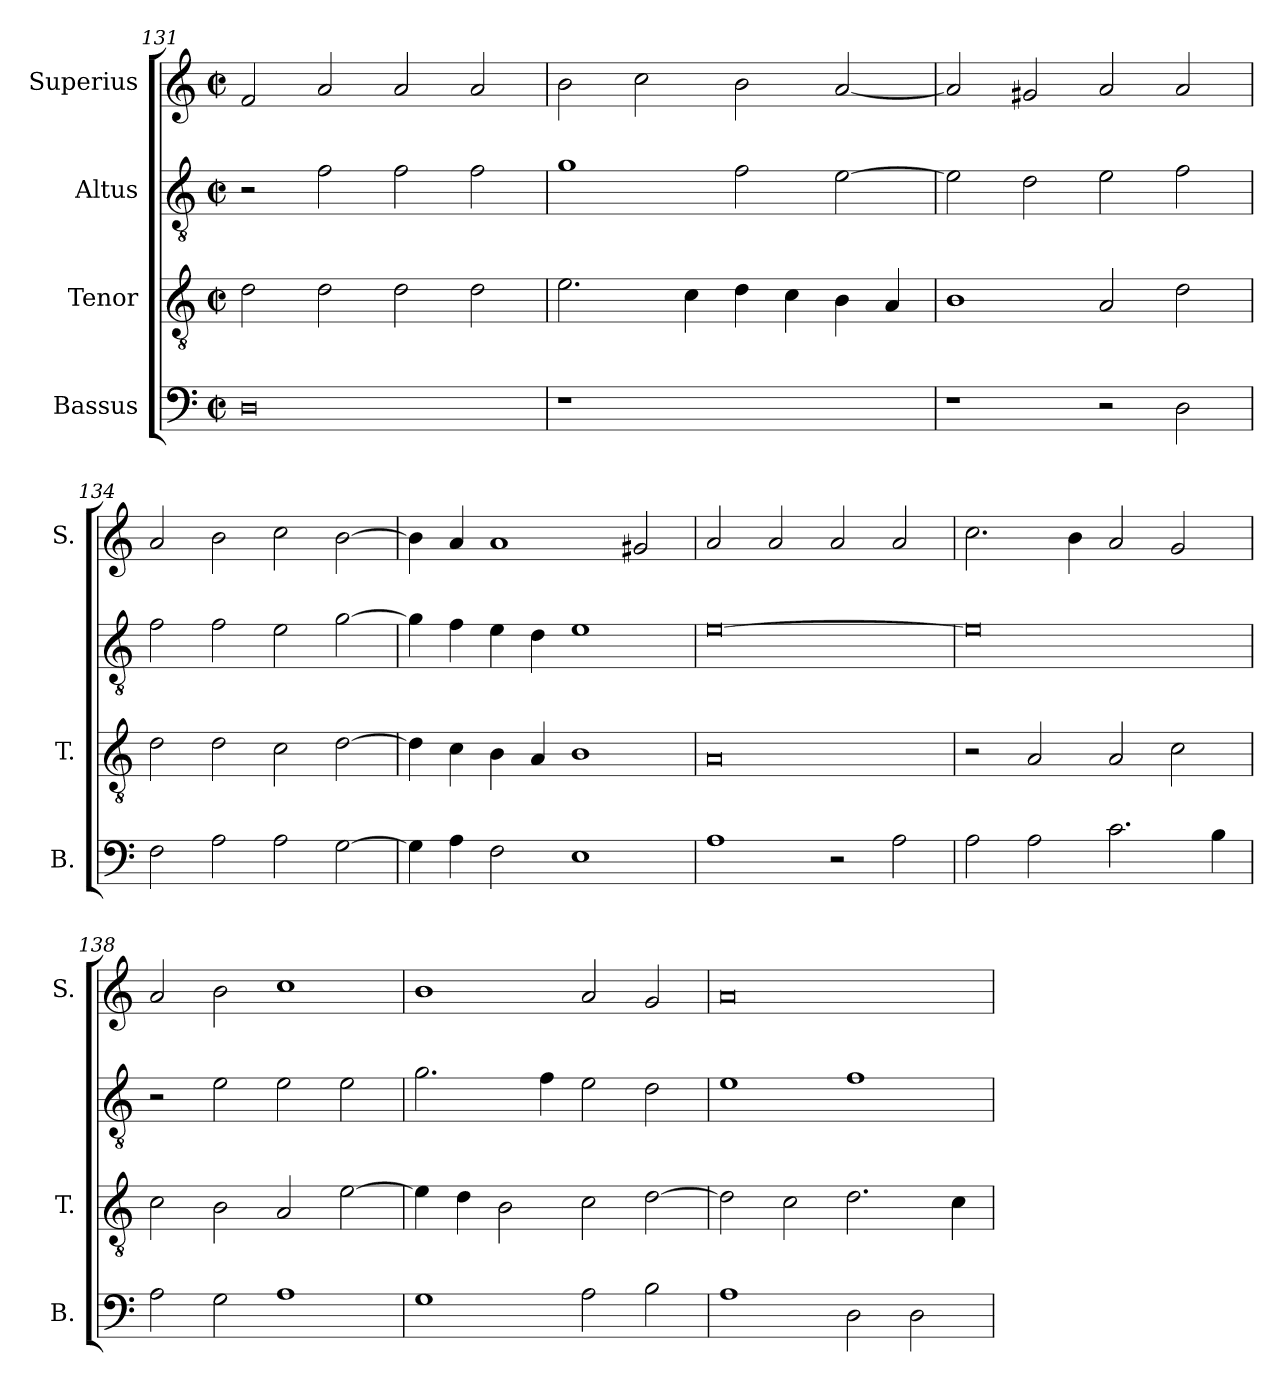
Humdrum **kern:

**kern	**kern	**kern	**kern
*part4	*part3	*part2	*part1
*staff4	*staff3	*staff2	*staff1
*I"Bassus	*I"Tenor	*I"Altus	*I"Superius
*I'B.	*I'T.	*	*I'S.
*clefF4	*clefGv2	*clefGv2	*clefG2
*	*ITrd7c12	*ITrd7c12	*
*k[]	*k[]	*k[]	*k[]
*C:	*C:	*C:	*C:
*M2/2	*M2/2	*M2/2	*M2/2
*met(c|)	*met(c|)	*met(c|)	*met(c|)
=131	=131	=131	=131
0Di	2Di\	2r	2fi/
.	2Di\	2Fi\	2ai/
.	2Di\	2Fi\	2ai/
.	2Di\	2Fi\	2ai/
=132	=132	=132	=132
!LO:N:vis=1	!	!	!
1r	2.Ei\	1Gi	2bi\
.	.	.	2cci\
.	4Ci\	.	.
1ryy	4Di\	2Fi\	2bi\
.	4Ci\	.	.
.	4BBi\	[>2Ei\	[<2ai/
.	4AAi/	.	.
!!LO:LB:g=z
=133	=133	=133	=133
1r	1BBi	2Ei\]	2ai/]
.	.	2Di\	2g#Xi/
2r	2AAi/	2Ei\	2ai/
2Di\	2Di\	2Fi\	2ai/
=134	=134	=134	=134
2Fi\	2Di\	2Fi\	2ai/
2Ai\	2Di\	2Fi\	2bi\
2Ai\	2Ci\	2Ei\	2cci\
[>2Gi\	[>2Di\	[>2Gi\	[>2bi\
=135	=135	=135	=135
4Gi\]	4Di\]	4Gi\]	4bi\]
4Ai\	4Ci\	4Fi\	4ai/
2Fi\	4BBi\	4Ei\	1ai
.	4AAi/	4Di\	.
1Ei	1BBi	1Ei	.
.	.	.	2g#Xi/
=136	=136	=136	=136
1Ai	0AAi	[>0Ei	2ai/
.	.	.	2ai/
2r	.	.	2ai/
2Ai\	.	.	2ai/
=137	=137	=137	=137
2Ai\	2r	0Ei]	2.cci\
2Ai\	2AAi/	.	.
.	.	.	4bi\
2.ci\	2AAi/	.	2ai/
.	2Ci\	.	2gi/
4Bi\	.	.	.
!!LO:PB:g=z
=138	=138	=138	=138
2Ai\	2Ci\	2r	2ai/
2Gi\	2BBi\	2Ei\	2bi\
1Ai	2AAi/	2Ei\	1cci
.	[>2Ei\	2Ei\	.
=139	=139	=139	=139
1Gi	4Ei\]	2.Gi\	1bi
.	4Di\	.	.
.	2BBi\	.	.
.	.	4Fi\	.
2Ai\	2Ci\	2Ei\	2ai/
2Bi\	[>2Di\	2Di\	2gi/
=140	=140	=140	=140
1Ai	2Di\]	1Ei	0ai
.	2Ci\	.	.
2Di\	2.Di\	1Fi	.
2Di\	.	.	.
.	4Ci\	.	.
=	=	=	=
*-	*-	*-	*-
